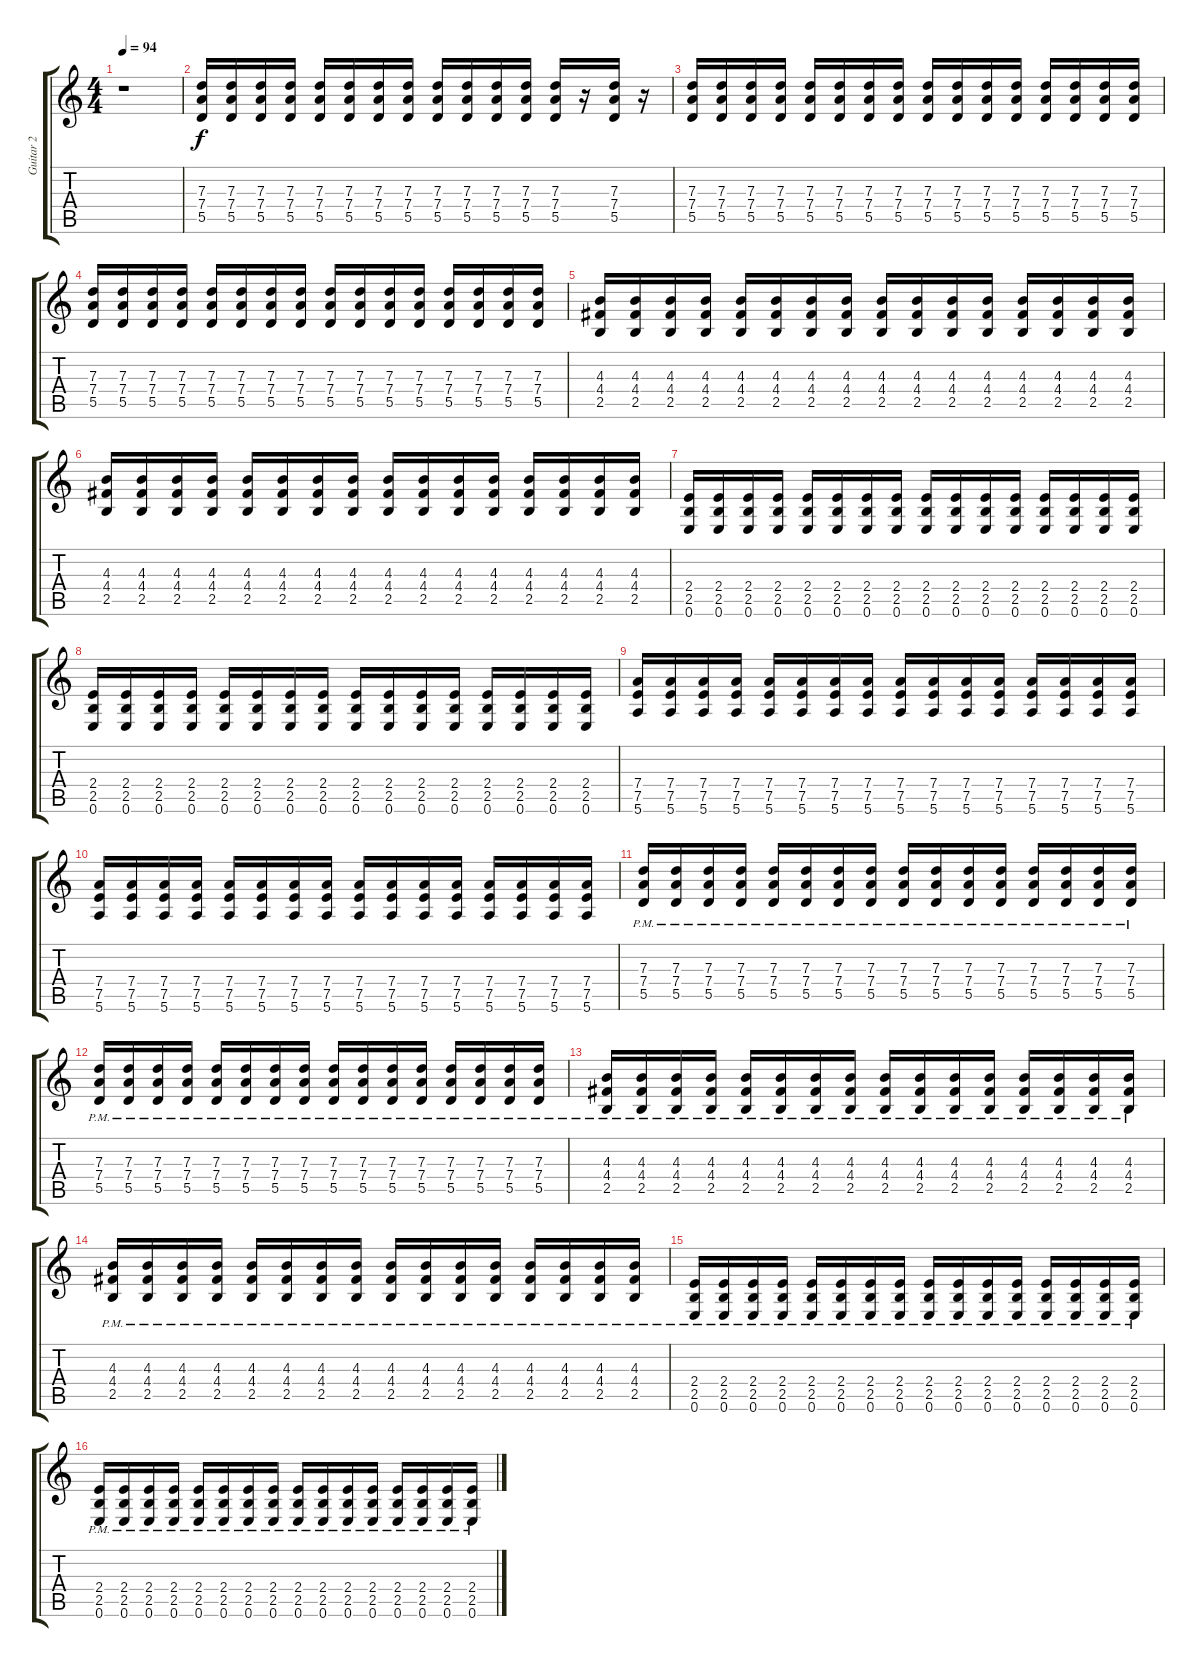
\track ("Guitar 2" "Guitar 2") {instrument distortionguitar}
\staff {score tabs}
\tuning (E4 B3 G3 D3 A2 E2) {hide}
\ts (4 4)
\tempo 94
\clef g2
\ks c
r.1{dy f volume 6 instrument distortionguitar} |
(7.3 7.4 5.5).16{volume 13} (7.3 7.4 5.5).16 (7.3 7.4 5.5).16 (7.3 7.4 5.5).16 (7.3 7.4 5.5).16 (7.3 7.4 5.5).16 (7.3 7.4 5.5).16 (7.3 7.4 5.5).16 (7.3 7.4 5.5).16 (7.3 7.4 5.5).16 (7.3 7.4 5.5).16 (7.3 7.4 5.5).16 (7.3 7.4 5.5).16 r.16 (7.3 7.4 5.5).16 r.16 |
(7.3 7.4 5.5).16 (7.3 7.4 5.5).16 (7.3 7.4 5.5).16 (7.3 7.4 5.5).16 (7.3 7.4 5.5).16 (7.3 7.4 5.5).16 (7.3 7.4 5.5).16 (7.3 7.4 5.5).16 (7.3 7.4 5.5).16 (7.3 7.4 5.5).16 (7.3 7.4 5.5).16 (7.3 7.4 5.5).16 (7.3 7.4 5.5).16 (7.3 7.4 5.5).16 (7.3 7.4 5.5).16 (7.3 7.4 5.5).16 |
(7.3 7.4 5.5).16 (7.3 7.4 5.5).16 (7.3 7.4 5.5).16 (7.3 7.4 5.5).16 (7.3 7.4 5.5).16 (7.3 7.4 5.5).16 (7.3 7.4 5.5).16 (7.3 7.4 5.5).16 (7.3 7.4 5.5).16 (7.3 7.4 5.5).16 (7.3 7.4 5.5).16 (7.3 7.4 5.5).16 (7.3 7.4 5.5).16 (7.3 7.4 5.5).16 (7.3 7.4 5.5).16 (7.3 7.4 5.5).16 |
(4.3 4.4 2.5).16 (4.3 4.4 2.5).16 (4.3 4.4 2.5).16 (4.3 4.4 2.5).16 (4.3 4.4 2.5).16 (4.3 4.4 2.5).16 (4.3 4.4 2.5).16 (4.3 4.4 2.5).16 (4.3 4.4 2.5).16 (4.3 4.4 2.5).16 (4.3 4.4 2.5).16 (4.3 4.4 2.5).16 (4.3 4.4 2.5).16 (4.3 4.4 2.5).16 (4.3 4.4 2.5).16 (4.3 4.4 2.5).16 |
(4.3 4.4 2.5).16 (4.3 4.4 2.5).16 (4.3 4.4 2.5).16 (4.3 4.4 2.5).16 (4.3 4.4 2.5).16 (4.3 4.4 2.5).16 (4.3 4.4 2.5).16 (4.3 4.4 2.5).16 (4.3 4.4 2.5).16 (4.3 4.4 2.5).16 (4.3 4.4 2.5).16 (4.3 4.4 2.5).16 (4.3 4.4 2.5).16 (4.3 4.4 2.5).16 (4.3 4.4 2.5).16 (4.3 4.4 2.5).16 |
(2.4 2.5 0.6).16 (2.4 2.5 0.6).16 (2.4 2.5 0.6).16 (2.4 2.5 0.6).16 (2.4 2.5 0.6).16 (2.4 2.5 0.6).16 (2.4 2.5 0.6).16 (2.4 2.5 0.6).16 (2.4 2.5 0.6).16 (2.4 2.5 0.6).16 (2.4 2.5 0.6).16 (2.4 2.5 0.6).16 (2.4 2.5 0.6).16 (2.4 2.5 0.6).16 (2.4 2.5 0.6).16 (2.4 2.5 0.6).16 |
(2.4 2.5 0.6).16 (2.4 2.5 0.6).16 (2.4 2.5 0.6).16 (2.4 2.5 0.6).16 (2.4 2.5 0.6).16 (2.4 2.5 0.6).16 (2.4 2.5 0.6).16 (2.4 2.5 0.6).16 (2.4 2.5 0.6).16 (2.4 2.5 0.6).16 (2.4 2.5 0.6).16 (2.4 2.5 0.6).16 (2.4 2.5 0.6).16 (2.4 2.5 0.6).16 (2.4 2.5 0.6).16 (2.4 2.5 0.6).16 |
(7.4 7.5 5.6).16 (7.4 7.5 5.6).16 (7.4 7.5 5.6).16 (7.4 7.5 5.6).16 (7.4 7.5 5.6).16 (7.4 7.5 5.6).16 (7.4 7.5 5.6).16 (7.4 7.5 5.6).16 (7.4 7.5 5.6).16 (7.4 7.5 5.6).16 (7.4 7.5 5.6).16 (7.4 7.5 5.6).16 (7.4 7.5 5.6).16 (7.4 7.5 5.6).16 (7.4 7.5 5.6).16 (7.4 7.5 5.6).16 |
(7.4 7.5 5.6).16 (7.4 7.5 5.6).16 (7.4 7.5 5.6).16 (7.4 7.5 5.6).16 (7.4 7.5 5.6).16 (7.4 7.5 5.6).16 (7.4 7.5 5.6).16 (7.4 7.5 5.6).16 (7.4 7.5 5.6).16 (7.4 7.5 5.6).16 (7.4 7.5 5.6).16 (7.4 7.5 5.6).16 (7.4 7.5 5.6).16 (7.4 7.5 5.6).16 (7.4 7.5 5.6).16 (7.4 7.5 5.6).16 |
(7.3{pm} 7.4{pm} 5.5{pm}).16{volume 8} (7.3{pm} 7.4{pm} 5.5{pm}).16 (7.3{pm} 7.4{pm} 5.5{pm}).16 (7.3{pm} 7.4{pm} 5.5{pm}).16 (7.3{pm} 7.4{pm} 5.5{pm}).16 (7.3{pm} 7.4{pm} 5.5{pm}).16 (7.3{pm} 7.4{pm} 5.5{pm}).16 (7.3{pm} 7.4{pm} 5.5{pm}).16 (7.3{pm} 7.4{pm} 5.5{pm}).16 (7.3{pm} 7.4{pm} 5.5{pm}).16 (7.3{pm} 7.4{pm} 5.5{pm}).16 (7.3{pm} 7.4{pm} 5.5{pm}).16 (7.3{pm} 7.4{pm} 5.5{pm}).16 (7.3{pm} 7.4{pm} 5.5{pm}).16 (7.3{pm} 7.4{pm} 5.5{pm}).16 (7.3{pm} 7.4{pm} 5.5{pm}).16 |
(7.3{pm} 7.4{pm} 5.5{pm}).16 (7.3{pm} 7.4{pm} 5.5{pm}).16 (7.3{pm} 7.4{pm} 5.5{pm}).16 (7.3{pm} 7.4{pm} 5.5{pm}).16 (7.3{pm} 7.4{pm} 5.5{pm}).16 (7.3{pm} 7.4{pm} 5.5{pm}).16 (7.3{pm} 7.4{pm} 5.5{pm}).16 (7.3{pm} 7.4{pm} 5.5{pm}).16 (7.3{pm} 7.4{pm} 5.5{pm}).16 (7.3{pm} 7.4{pm} 5.5{pm}).16 (7.3{pm} 7.4{pm} 5.5{pm}).16 (7.3{pm} 7.4{pm} 5.5{pm}).16 (7.3{pm} 7.4{pm} 5.5{pm}).16 (7.3{pm} 7.4{pm} 5.5{pm}).16 (7.3{pm} 7.4{pm} 5.5{pm}).16 (7.3{pm} 7.4{pm} 5.5{pm}).16 |
(4.3{pm} 4.4{pm} 2.5{pm}).16 (4.3{pm} 4.4{pm} 2.5{pm}).16 (4.3{pm} 4.4{pm} 2.5{pm}).16 (4.3{pm} 4.4{pm} 2.5{pm}).16 (4.3{pm} 4.4{pm} 2.5{pm}).16 (4.3{pm} 4.4{pm} 2.5{pm}).16 (4.3{pm} 4.4{pm} 2.5{pm}).16 (4.3{pm} 4.4{pm} 2.5{pm}).16 (4.3{pm} 4.4{pm} 2.5{pm}).16 (4.3{pm} 4.4{pm} 2.5{pm}).16 (4.3{pm} 4.4{pm} 2.5{pm}).16 (4.3{pm} 4.4{pm} 2.5{pm}).16 (4.3{pm} 4.4{pm} 2.5{pm}).16 (4.3{pm} 4.4{pm} 2.5{pm}).16 (4.3{pm} 4.4{pm} 2.5{pm}).16 (4.3{pm} 4.4{pm} 2.5{pm}).16 |
(4.3{pm} 4.4{pm} 2.5{pm}).16 (4.3{pm} 4.4{pm} 2.5{pm}).16 (4.3{pm} 4.4{pm} 2.5{pm}).16 (4.3{pm} 4.4{pm} 2.5{pm}).16 (4.3{pm} 4.4{pm} 2.5{pm}).16 (4.3{pm} 4.4{pm} 2.5{pm}).16 (4.3{pm} 4.4{pm} 2.5{pm}).16 (4.3{pm} 4.4{pm} 2.5{pm}).16 (4.3{pm} 4.4{pm} 2.5{pm}).16 (4.3{pm} 4.4{pm} 2.5{pm}).16 (4.3{pm} 4.4{pm} 2.5{pm}).16 (4.3{pm} 4.4{pm} 2.5{pm}).16 (4.3{pm} 4.4{pm} 2.5{pm}).16 (4.3{pm} 4.4{pm} 2.5{pm}).16 (4.3{pm} 4.4{pm} 2.5{pm}).16 (4.3{pm} 4.4{pm} 2.5{pm}).16 |
(2.4{pm} 2.5{pm} 0.6{pm}).16 (2.4{pm} 2.5{pm} 0.6{pm}).16 (2.4{pm} 2.5{pm} 0.6{pm}).16 (2.4{pm} 2.5{pm} 0.6{pm}).16 (2.4{pm} 2.5{pm} 0.6{pm}).16 (2.4{pm} 2.5{pm} 0.6{pm}).16 (2.4{pm} 2.5{pm} 0.6{pm}).16 (2.4{pm} 2.5{pm} 0.6{pm}).16 (2.4{pm} 2.5{pm} 0.6{pm}).16 (2.4{pm} 2.5{pm} 0.6{pm}).16 (2.4{pm} 2.5{pm} 0.6{pm}).16 (2.4{pm} 2.5{pm} 0.6{pm}).16 (2.4{pm} 2.5{pm} 0.6{pm}).16 (2.4{pm} 2.5{pm} 0.6{pm}).16 (2.4{pm} 2.5{pm} 0.6{pm}).16 (2.4{pm} 2.5{pm} 0.6{pm}).16 |
(2.4{pm} 2.5{pm} 0.6{pm}).16 (2.4{pm} 2.5{pm} 0.6{pm}).16 (2.4{pm} 2.5{pm} 0.6{pm}).16 (2.4{pm} 2.5{pm} 0.6{pm}).16 (2.4{pm} 2.5{pm} 0.6{pm}).16 (2.4{pm} 2.5{pm} 0.6{pm}).16 (2.4{pm} 2.5{pm} 0.6{pm}).16 (2.4{pm} 2.5{pm} 0.6{pm}).16 (2.4{pm} 2.5{pm} 0.6{pm}).16 (2.4{pm} 2.5{pm} 0.6{pm}).16 (2.4{pm} 2.5{pm} 0.6{pm}).16 (2.4{pm} 2.5{pm} 0.6{pm}).16 (2.4{pm} 2.5{pm} 0.6{pm}).16 (2.4{pm} 2.5{pm} 0.6{pm}).16 (2.4{pm} 2.5{pm} 0.6{pm}).16 (2.4{pm} 2.5{pm} 0.6{pm}).16
